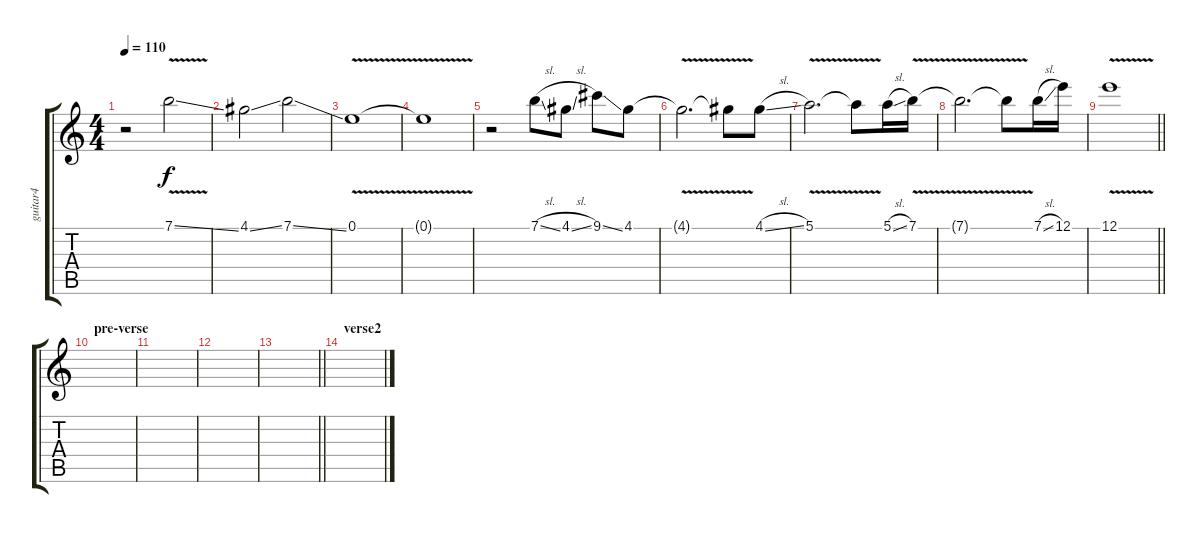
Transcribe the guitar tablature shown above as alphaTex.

\track ("guitar4" "guitar4") {instrument distortionguitar}
\staff {score tabs}
\tuning (E4 B3 G3 D3 A2 E2) {hide}
\ts (4 4)
\tempo 110
\clef g2
\ks c
r.2{dy f} 7.1{v ss}.2 |
4.1{ss}.2 7.1{ss}.2 |
0.1{v}.1 |
0.1{t}.1 |
r.2 7.1{sl}.8 4.1{sl}.8 9.1{ss}.8 4.1.8 |
4.1{v t}.2{d} 4.1{t}.8 4.1{sl}.8 |
5.1{v}.2{d} 5.1{t}.8 5.1{sl}.16 7.1{v}.16 |
7.1{v t}.2{d} 7.1{t}.8 7.1{sl}.16 12.1.16 |
\barLineRight lightlight
12.1{v}.1 |
\section ("" "pre-verse")
|
|
|
\barLineRight lightlight
|
\section ("" "verse2")
